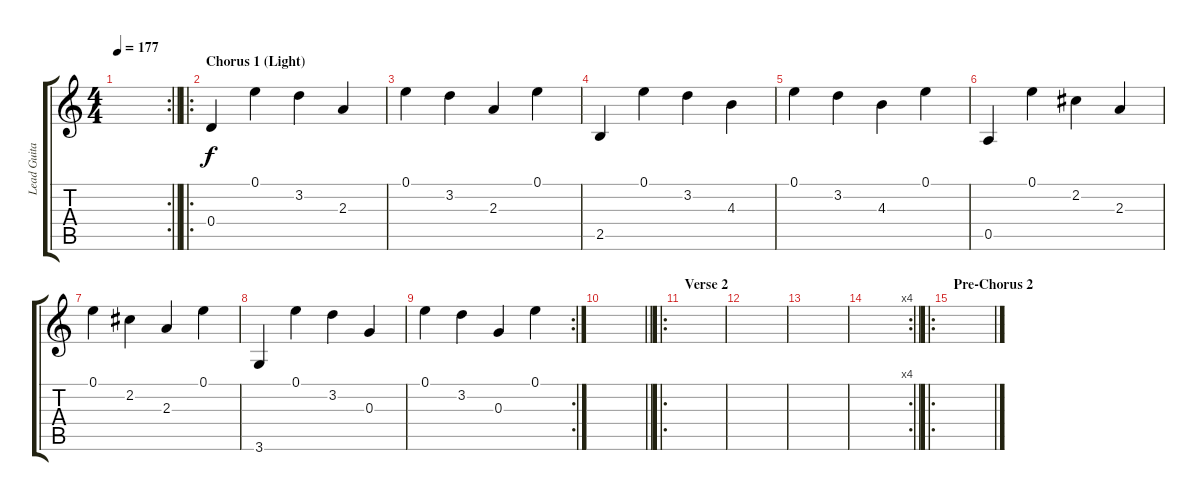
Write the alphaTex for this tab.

\track ("Lead Guitar" "Lead Guita") {instrument electricguitarmuted}
\staff {score tabs}
\tuning (E4 B3 G3 D3 A2 E2) {hide}
\rc 2
\ts (4 4)
\tempo 177
\clef g2
\barLineRight lightlight
\ks c
|
\ro
\section ("" "Chorus 1 (Light)")
0.4.4 0.1.4 3.2.4 2.3.4 |
0.1.4 3.2.4 2.3.4 0.1.4 |
2.5.4 0.1.4 3.2.4 4.3.4 |
0.1.4 3.2.4 4.3.4 0.1.4 |
0.5.4 0.1.4 2.2.4 2.3.4 |
0.1.4 2.2.4 2.3.4 0.1.4 |
3.6.4 0.1.4 3.2.4 0.3.4 |
\rc 2
0.1.4 3.2.4 0.3.4 0.1.4 |
\barLineRight lightlight
|
\ro
\section ("" "Verse 2")
|
|
|
\rc 4
\barLineRight lightlight
|
\ro
\section ("" "Pre-Chorus 2")
